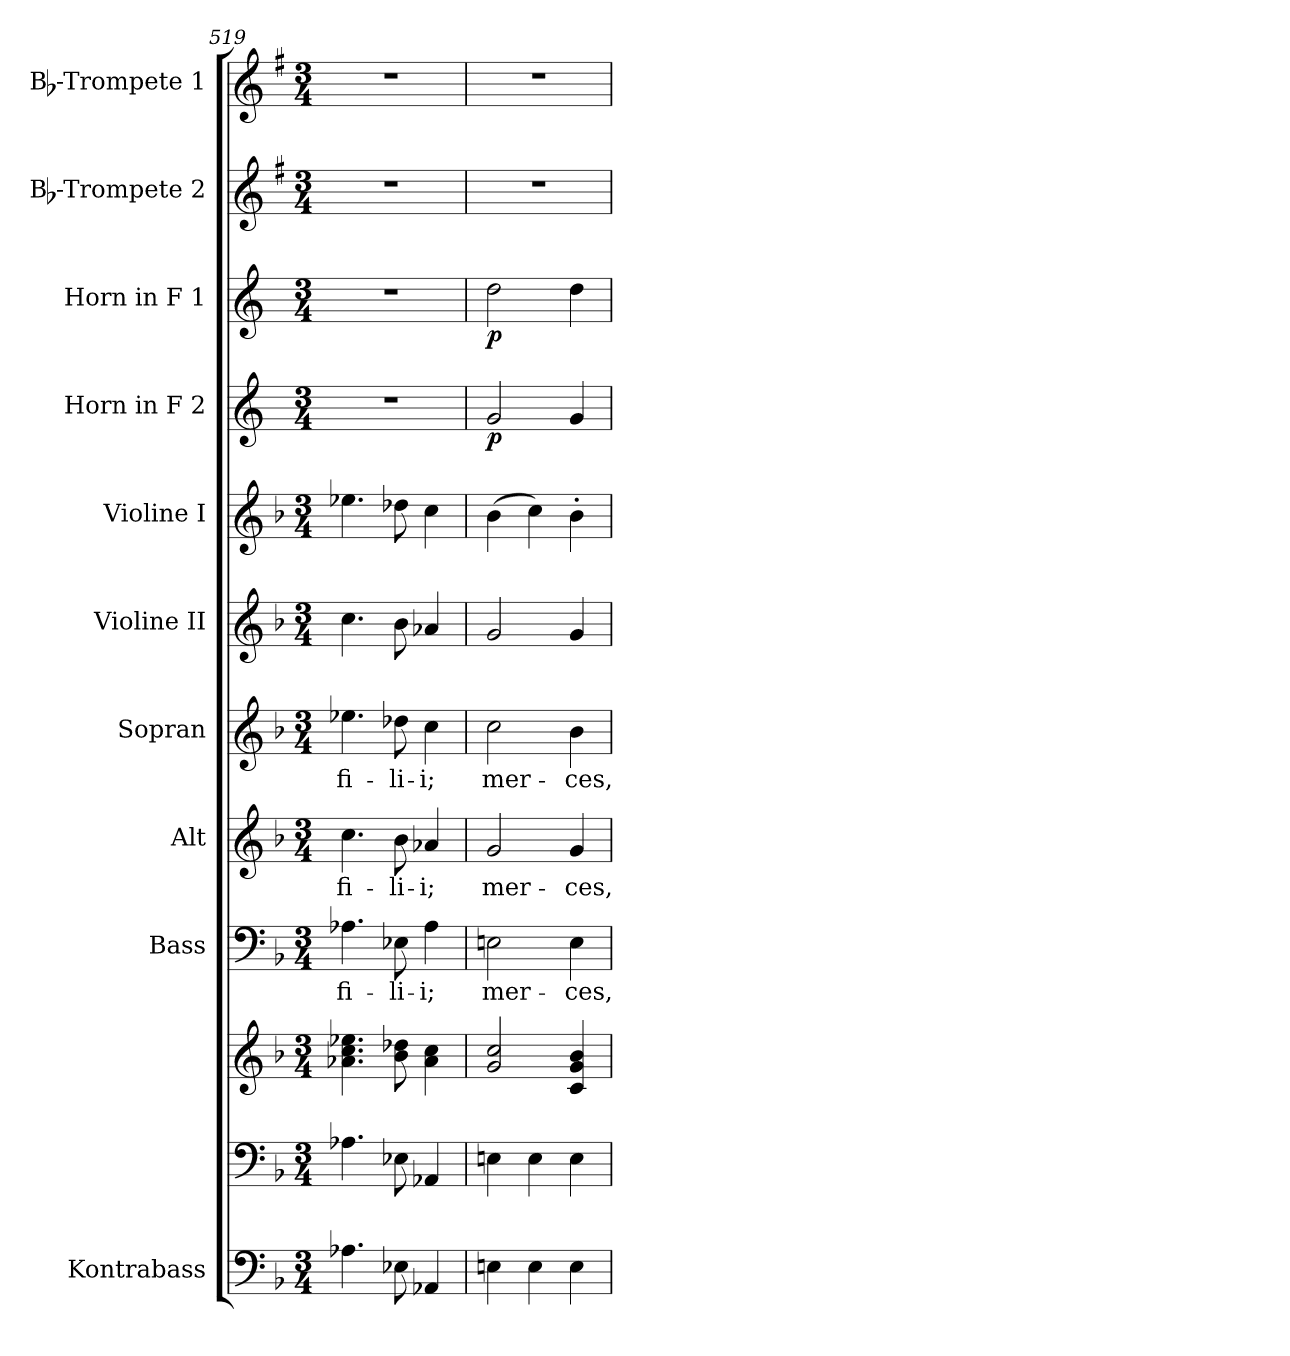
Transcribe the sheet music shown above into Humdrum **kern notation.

**kern	**kern	**kern	**kern	**text	**kern	**text	**kern	**text	**kern	**kern	**kern	**dynam	**kern	**dynam	**kern	**kern
*part11	*part10	*part10	*part9	*part9	*part8	*part8	*part7	*part7	*part6	*part5	*part4	*part4	*part3	*part3	*part2	*part1
*staff12	*staff11	*staff10	*staff9	*staff9	*staff8	*staff8	*staff7	*staff7	*staff6	*staff5	*staff4	*staff4	*staff3	*staff3	*staff2	*staff1
*I"Kontrabass	*	*	*I"Bass	*	*I"Alt	*	*I"Sopran	*	*I"Violine II	*I"Violine I	*I"Horn in F 2	*	*I"Horn in F 1	*	*I"Bb-Trompete 2	*I"Bb-Trompete 1
*I'Kb.	*	*	*I'B.	*	*I'A.	*	*I'S.	*	*I'Vl. II	*I'Vl. I	*	*	*	*	*I'Bb Trp. 2	*I'Bb Trp. 1
!!LO:PB:g=z
*clefF4	*clefF4	*clefG2	*clefF4	*	*clefG2	*	*clefG2	*	*clefG2	*clefG2	*clefG2	*	*clefG2	*	*clefG2	*clefG2
*ITrd7c12	*	*	*	*	*	*	*	*	*	*	*ITrd4c7	*	*ITrd4c7	*	*ITrd1c2	*ITrd1c2
*k[b-]	*k[b-]	*k[b-]	*k[b-]	*	*k[b-]	*	*k[b-]	*	*k[b-]	*k[b-]	*k[b-]	*	*k[b-]	*	*k[b-]	*k[b-]
*F:	*F:	*F:	*F:	*	*F:	*	*F:	*	*F:	*F:	*F:	*	*F:	*	*F:	*F:
*M3/4	*M3/4	*M3/4	*M3/4	*	*M3/4	*	*M3/4	*	*M3/4	*M3/4	*M3/4	*	*M3/4	*	*M3/4	*M3/4
=519	=519	=519	=519	=519	=519	=519	=519	=519	=519	=519	=519	=519	=519	=519	=519	=519
!	!	!	!	!LO:LY:b	!	!LO:LY:b	!	!LO:LY:b	!	!	!	!	!	!	!	!
4.AA-X\	4.A-X\	4.a-X\ 4.cc\ 4.ee-X\	4.A-X\	fi-	4.cc\	fi-	4.ee-X\	fi-	4.cc\	4.ee-X\	2.r	.	2.r	.	2.r	2.r
!	!	!	!	!LO:LY:b	!	!LO:LY:b	!	!LO:LY:b	!	!	!	!	!	!	!	!
8EE-X\	8E-X\	8b-\ 8dd-X\	8E-X\	-li-	8b-\	-li-	8dd-X\	-li-	8b-\	8dd-X\	.	.	.	.	.	.
!	!	!	!	!LO:LY:b	!	!LO:LY:b	!	!LO:LY:b	!	!	!	!	!	!	!	!
4AAA-X/	4AA-X/	4a-\ 4cc\	4A-\	-i;	4a-X/	-i;	4cc\	-i;	4a-X/	4cc\	.	.	.	.	.	.
=520	=520	=520	=520	=520	=520	=520	=520	=520	=520	=520	=520	=520	=520	=520	=520	=520
!	!	!	!	!LO:LY:b	!	!LO:LY:b	!	!LO:LY:b	!	!	!	!LO:DY:b	!	!LO:DY:b	!	!
4EEn\	4En\	2g/ 2cc/	2En\	mer-	2g/	mer-	2cc\	mer-	2g/	(>4b-\	2c/	p	2g\	p	2.r	2.r
4EE\	4E\	.	.	.	.	.	.	.	.	4cc\)	.	.	.	.	.	.
!	!	!	!	!LO:LY:b	!	!LO:LY:b	!	!LO:LY:b	!	!	!	!	!	!	!	!
4EE\	4E\	4c/ 4g/ 4b-/	4E\	-ces,	4g/	-ces,	4b-\	-ces,	4g/	4b-'>\	4c/	.	4g\	.	.	.
=	=	=	=	=	=	=	=	=	=	=	=	=	=	=	=	=
*-	*-	*-	*-	*-	*-	*-	*-	*-	*-	*-	*-	*-	*-	*-	*-	*-
